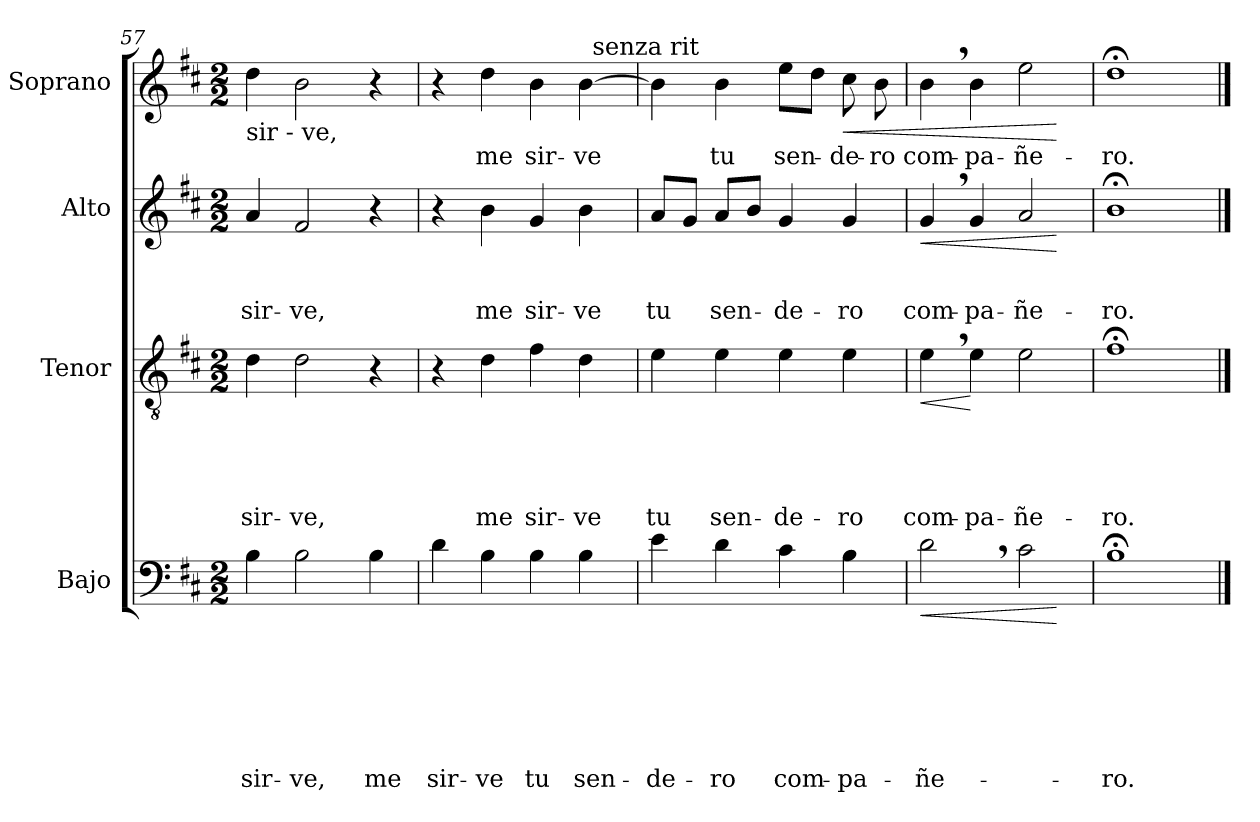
**kern	**text	**text	**text	**text	**text	**text	**text	**dynam	**kern	**text	**text	**text	**text	**text	**dynam	**kern	**text	**text	**text	**dynam	**kern	**text	**dynam
*part4	*part4	*part4	*part4	*part4	*part4	*part4	*part4	*part4	*part3	*part3	*part3	*part3	*part3	*part3	*part3	*part2	*part2	*part2	*part2	*part2	*part1	*part1	*part1
*staff4	*staff4	*staff4	*staff4	*staff4	*staff4	*staff4	*staff4	*staff4	*staff3	*staff3	*staff3	*staff3	*staff3	*staff3	*staff3	*staff2	*staff2	*staff2	*staff2	*staff2	*staff1	*staff1	*staff1
*I"Bajo	*	*	*	*	*	*	*	*	*I"Tenor	*	*	*	*	*	*	*I"Alto	*	*	*	*	*I"Soprano	*	*
*I'B.	*	*	*	*	*	*	*	*	*I'T.	*	*	*	*	*	*	*I'A.	*	*	*	*	*I'S.	*	*
!!LO:LB:g=z
*clefF4	*	*	*	*	*	*	*	*	*clefGv2	*	*	*	*	*	*	*clefG2	*	*	*	*	*clefG2	*	*
*k[f#c#]	*	*	*	*	*	*	*	*	*k[f#c#]	*	*	*	*	*	*	*k[f#c#]	*	*	*	*	*k[f#c#]	*	*
*D:	*	*	*	*	*	*	*	*	*D:	*	*	*	*	*	*	*D:	*	*	*	*	*D:	*	*
*M2/2	*	*	*	*	*	*	*	*	*M2/2	*	*	*	*	*	*	*M2/2	*	*	*	*	*M2/2	*	*
=57	=57	=57	=57	=57	=57	=57	=57	=57	=57	=57	=57	=57	=57	=57	=57	=57	=57	=57	=57	=57	=57	=57	=57
!	!	!	!	!	!	!	!	!	!	!	!	!	!	!	!	!	!	!	!	!	!LO:TX:b:t=sir - ve,	!	!
!	!	!	!	!	!	!	!LO:LY:b	!	!	!	!	!	!	!LO:LY:b	!	!	!	!	!LO:LY:b	!	!	!	!
4B\	.	.	.	.	.	.	sir-	.	4d\	.	.	.	.	sir-	.	4a/	.	.	sir-	.	4dd\	.	.
!	!	!	!	!	!	!	!LO:LY:b	!	!	!	!	!	!	!LO:LY:b	!	!	!	!	!LO:LY:b	!	!	!	!
2B\	.	.	.	.	.	.	-ve,	.	2d\	.	.	.	.	-ve,	.	2f#/	.	.	-ve,	.	2b\	.	.
!	!	!	!	!	!	!	!LO:LY:b	!	!	!	!	!	!	!	!	!	!	!	!	!	!	!	!
4B\	.	.	.	.	.	.	me	.	4r	.	.	.	.	.	.	4r	.	.	.	.	4r	.	.
=58	=58	=58	=58	=58	=58	=58	=58	=58	=58	=58	=58	=58	=58	=58	=58	=58	=58	=58	=58	=58	=58	=58	=58
!	!	!	!	!	!	!	!LO:LY:b	!	!	!	!	!	!	!	!	!	!	!	!	!	!	!	!
*	*	*	*	*	*	*	*	*	*	*	*	*	*	*	*	*	*	*	*	*	*^	*	*
4d\	.	.	.	.	.	.	sir-	.	4r	.	.	.	.	.	.	4r	.	.	.	.	4r	2ryy	.	.
!	!	!	!	!	!	!	!LO:LY:b	!	!	!	!	!	!	!LO:LY:b	!	!	!	!	!LO:LY:b	!	!	!	!LO:LY:b	!
4B\	.	.	.	.	.	.	-ve	.	4d\	.	.	.	.	me	.	4b\	.	.	me	.	4dd\	.	me	.
!	!	!	!	!	!	!	!LO:LY:b	!	!	!	!	!	!	!LO:LY:b	!	!	!	!	!LO:LY:b	!	!	!	!LO:LY:b	!
4B\	.	.	.	.	.	.	tu	.	4f#\	.	.	.	.	sir-	.	4g/	.	.	sir-	.	4b\	4ryy	sir-	.
!	!	!	!	!	!	!	!LO:LY:b	!	!	!	!	!	!	!LO:LY:b	!	!	!	!	!LO:LY:b	!	!	!	!LO:LY:b	!
4B\	.	.	.	.	.	.	sen-	.	4d\	.	.	.	.	-ve	.	4b\	.	.	-ve	.	[>4b\	32ryy	-ve	.
!	!	!	!	!	!	!	!	!	!	!	!	!	!	!	!	!	!	!	!	!	!	!LO:TX:a:t=senza rit	!	!
.	.	.	.	.	.	.	.	.	.	.	.	.	.	.	.	.	.	.	.	.	.	8..ryy	.	.
=59	=59	=59	=59	=59	=59	=59	=59	=59	=59	=59	=59	=59	=59	=59	=59	=59	=59	=59	=59	=59	=59	=59	=59	=59
!	!	!	!	!	!	!	!LO:LY:b	!	!	!	!	!	!	!LO:LY:b	!	!	!	!	!LO:LY:b	!	!	!	!	!
*	*	*	*	*	*	*	*	*	*	*	*	*	*	*	*	*	*	*	*	*	*v	*v	*	*
4e\	.	.	.	.	.	.	-de-	.	4e\	.	.	.	.	tu	.	8a/L	.	.	tu	.	4b\]	.	.
.	.	.	.	.	.	.	.	.	.	.	.	.	.	.	.	8g/J	.	.	.	.	.	.	.
!	!	!	!	!	!	!	!LO:LY:b	!	!	!	!	!	!	!LO:LY:b	!	!	!	!	!LO:LY:b	!	!	!LO:LY:b	!
4d\	.	.	.	.	.	.	-ro	.	4e\	.	.	.	.	sen-	.	8a/L	.	.	sen-	.	4b\	tu	.
.	.	.	.	.	.	.	.	.	.	.	.	.	.	.	.	8b/J	.	.	.	.	.	.	.
!	!	!	!	!	!	!	!LO:LY:b	!	!	!	!	!	!	!LO:LY:b	!	!	!	!	!LO:LY:b	!	!	!LO:LY:b	!
4c#\	.	.	.	.	.	.	com-	.	4e\	.	.	.	.	-de-	.	4g/	.	.	-de-	.	8ee\L	sen-	.
.	.	.	.	.	.	.	.	.	.	.	.	.	.	.	.	.	.	.	.	.	8dd\J	.	.
!	!	!	!	!	!	!	!LO:LY:b	!	!	!	!	!	!	!LO:LY:b	!	!	!	!	!LO:LY:b	!	!	!LO:LY:b	!LO:HP:b
4B\	.	.	.	.	.	.	-pa-	.	4e\	.	.	.	.	-ro	.	4g/	.	.	-ro	.	8cc#\	-de-	<
!	!	!	!	!	!	!	!	!	!	!	!	!	!	!	!	!	!	!	!	!	!	!LO:LY:b	!
.	.	.	.	.	.	.	.	.	.	.	.	.	.	.	.	.	.	.	.	.	8b\	-ro	.
=60	=60	=60	=60	=60	=60	=60	=60	=60	=60	=60	=60	=60	=60	=60	=60	=60	=60	=60	=60	=60	=60	=60	=60
!	!	!	!	!	!	!	!LO:LY:b	!LO:HP:b	!	!	!	!	!	!LO:LY:b	!LO:HP:b	!	!	!	!LO:LY:b	!LO:HP:b	!	!LO:LY:b	!
2d,>\	.	.	.	.	.	.	-ñe-	<	4e,>\	.	.	.	.	com-	<	4g,>/	.	.	com-	<	4b,>\	com-	.
!	!	!	!	!	!	!	!	!	!	!	!	!	!	!LO:LY:b	!	!	!	!	!LO:LY:b	!	!	!LO:LY:b	!
.	.	.	.	.	.	.	.	.	4e\	.	.	.	.	-pa-	[	4g/	.	.	-pa-	.	4b\	-pa-	.
!	!	!	!	!	!	!	!	!	!	!	!	!	!	!LO:LY:b	!	!	!	!	!LO:LY:b	!	!	!LO:LY:b	!
2c#\	.	.	.	.	.	.	.	.	2e\	.	.	.	.	-ñe-	.	2a/	.	.	-ñe-	.	2ee\	-ñe-	.
.	.	.	.	.	.	.	.	[	.	.	.	.	.	.	.	.	.	.	.	[	.	.	[
=61	=61	=61	=61	=61	=61	=61	=61	=61	=61	=61	=61	=61	=61	=61	=61	=61	=61	=61	=61	=61	=61	=61	=61
!	!	!	!	!	!	!	!LO:LY:b	!	!	!	!	!	!	!LO:LY:b	!	!	!	!	!LO:LY:b	!	!	!LO:LY:b	!
1B;<	.	.	.	.	.	.	-ro.	.	1f#;<	.	.	.	.	-ro.	.	1b;<	.	.	-ro.	.	1dd;<	-ro.	.
==	==	==	==	==	==	==	==	==	==	==	==	==	==	==	==	==	==	==	==	==	==	==	==
*-	*-	*-	*-	*-	*-	*-	*-	*-	*-	*-	*-	*-	*-	*-	*-	*-	*-	*-	*-	*-	*-	*-	*-
